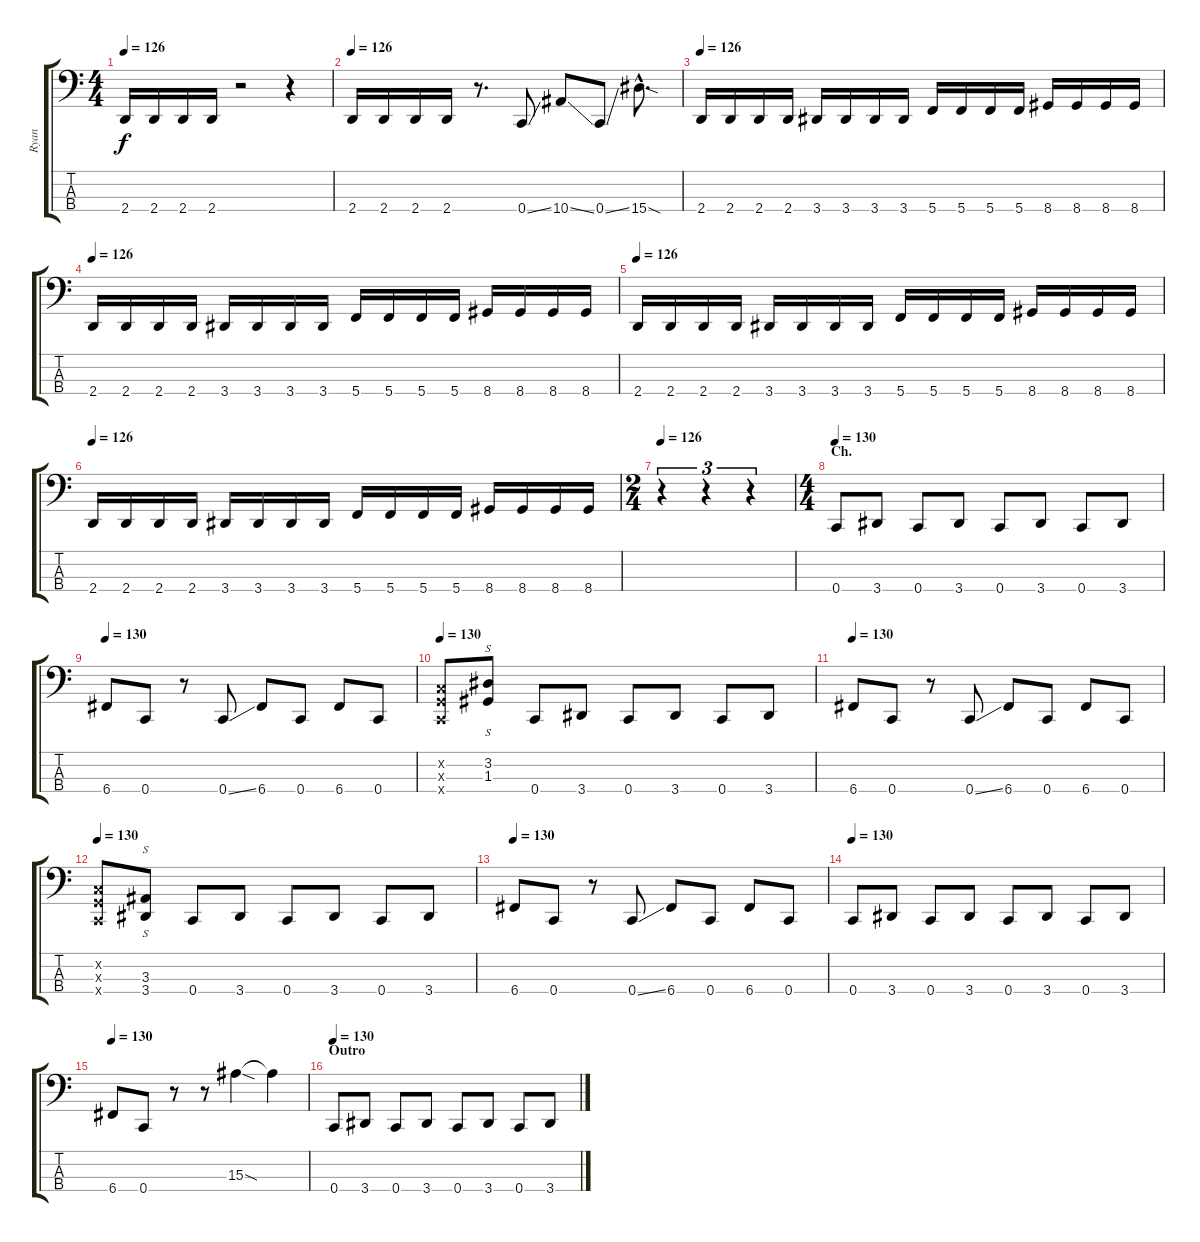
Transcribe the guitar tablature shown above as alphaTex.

\track ("Ryan" "Ryan") {instrument electricbassfinger}
\staff {score tabs}
\tuning (F2 C2 G1 C1) {hide}
\ts (4 4)
\tempo 126
\clef f4
\ks c
2.4.16{dy f} 2.4.16 2.4.16 2.4.16 r.2 r.4 |
\tempo 126
2.4.16 2.4.16 2.4.16 2.4.16 r.8{d} 0.4{ss}.8 10.4{ss}.8 0.4{ss}.8 15.4{sod hac}.8{d} |
\tempo 126
2.4.16 2.4.16 2.4.16 2.4.16 3.4.16 3.4.16 3.4.16 3.4.16 5.4.16 5.4.16 5.4.16 5.4.16 8.4.16 8.4.16 8.4.16 8.4.16 |
\tempo 126
2.4.16 2.4.16 2.4.16 2.4.16 3.4.16 3.4.16 3.4.16 3.4.16 5.4.16 5.4.16 5.4.16 5.4.16 8.4.16 8.4.16 8.4.16 8.4.16 |
\tempo 126
2.4.16 2.4.16 2.4.16 2.4.16 3.4.16 3.4.16 3.4.16 3.4.16 5.4.16 5.4.16 5.4.16 5.4.16 8.4.16 8.4.16 8.4.16 8.4.16 |
\tempo 126
2.4.16 2.4.16 2.4.16 2.4.16 3.4.16 3.4.16 3.4.16 3.4.16 5.4.16 5.4.16 5.4.16 5.4.16 8.4.16 8.4.16 8.4.16 8.4.16 |
\ts (2 4)
\tempo 126
r.4{tu (3 2)} r.4{tu (3 2)} r.4{tu (3 2)} |
\ts (4 4)
\section ("" "Ch.")
\tempo 130
0.4.8 3.4.8 0.4.8 3.4.8 0.4.8 3.4.8 0.4.8 3.4.8 |
\tempo 130
6.4.8 0.4.8 r.8 0.4{ss}.8 6.4.8 0.4.8 6.4.8 0.4.8 |
\tempo 130
(0.2{x} 0.3{x} 0.4{x}).8{instrument slapbass1} (3.2 1.3).8{s instrument slapbass1} 0.4.8{instrument electricbassfinger} 3.4.8 0.4.8 3.4.8 0.4.8 3.4.8 |
\tempo 130
6.4.8 0.4.8 r.8 0.4{ss}.8 6.4.8 0.4.8 6.4.8 0.4.8 |
\tempo 130
(0.2{x} 0.3{x} 0.4{x}).8{instrument slapbass1} (3.3 3.4).8{s instrument slapbass1} 0.4.8{instrument electricbassfinger} 3.4.8 0.4.8 3.4.8 0.4.8 3.4.8 |
\tempo 130
6.4.8 0.4.8 r.8 0.4{ss}.8 6.4.8 0.4.8 6.4.8 0.4.8 |
\tempo 130
0.4.8 3.4.8 0.4.8 3.4.8 0.4.8 3.4.8 0.4.8 3.4.8 |
\tempo 130
6.4.8 0.4.8 r.8 r.8 15.3{sod}.4 15.3{t}.4 |
\section ("" "Outro")
\tempo 130
0.4.8 3.4.8 0.4.8 3.4.8 0.4.8 3.4.8 0.4.8 3.4.8
